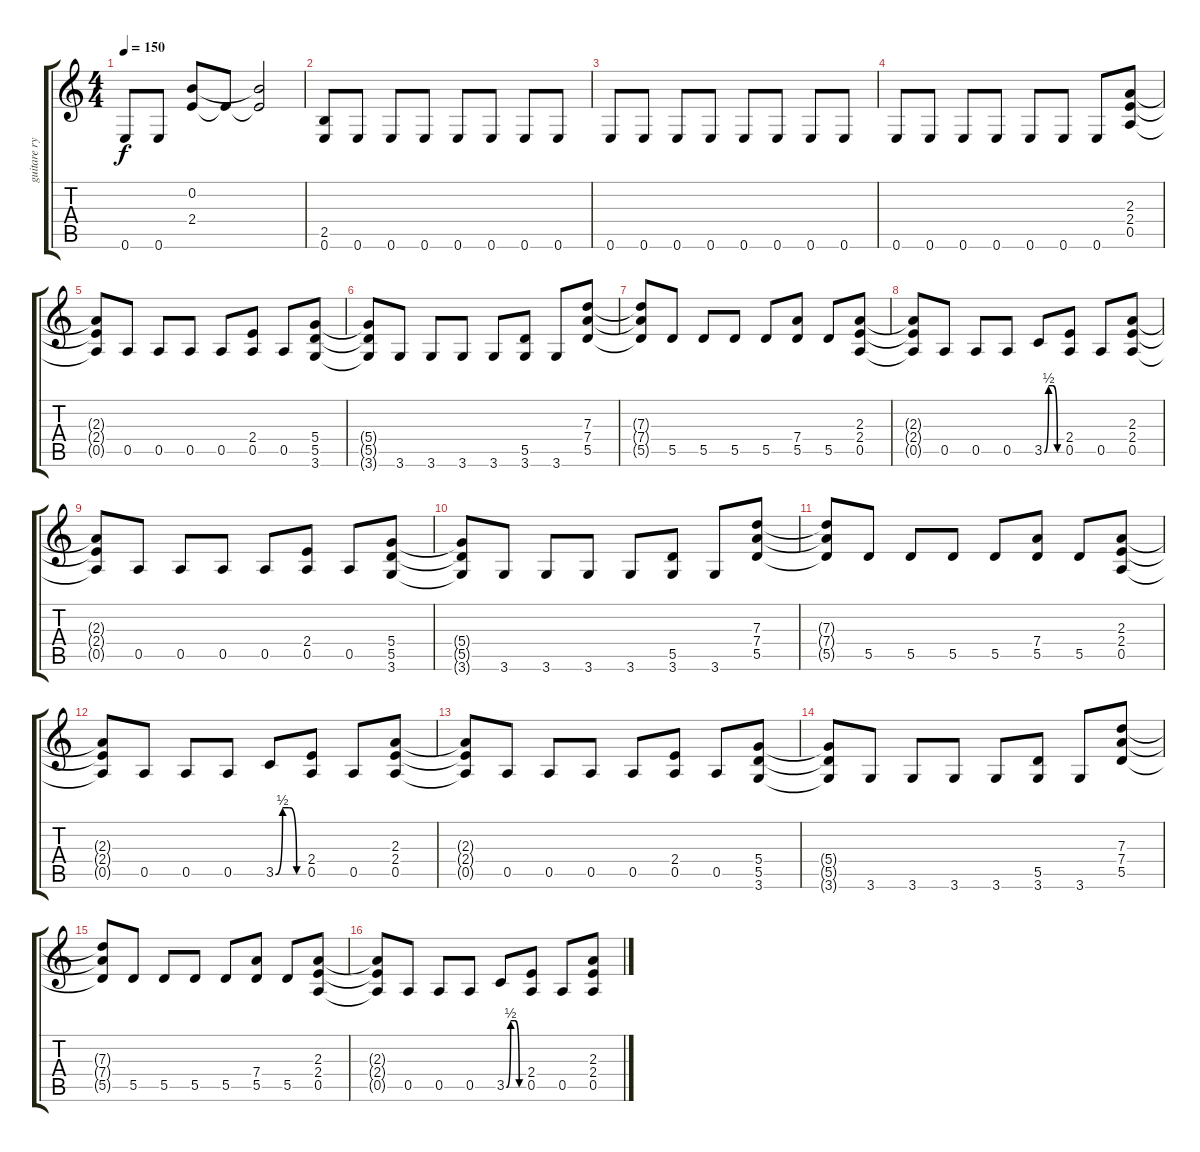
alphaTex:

\track ("guitare rythme 2" "guitare ry") {instrument overdrivenguitar}
\staff {score tabs}
\tuning (E4 B3 G3 D3 A2 E2) {hide}
\ts (4 4)
\tempo 150
\clef g2
\ks c
0.6{t}.8{dy f} 0.6.8 (0.2 2.4).8 2.4{t}.8 (0.2{t} 2.4{t}).2 |
(2.5 0.6).8 0.6.8 0.6.8 0.6.8 0.6.8 0.6.8 0.6.8 0.6.8 |
0.6.8 0.6.8 0.6.8 0.6.8 0.6.8 0.6.8 0.6.8 0.6.8 |
0.6.8 0.6.8 0.6.8 0.6.8 0.6.8 0.6.8 0.6.8 (2.3 2.4 0.5).8 |
(2.3{t} 2.4{t} 0.5{t}).8 0.5.8 0.5.8 0.5.8 0.5.8 (2.4 0.5).8 0.5.8 (5.4 5.5 3.6).8 |
(5.4{t} 5.5{t} 3.6{t}).8 3.6.8 3.6.8 3.6.8 3.6.8 (5.5 3.6).8 3.6.8 (7.3 7.4 5.5).8 |
(7.3{t} 7.4{t} 5.5{t}).8 5.5.8 5.5.8 5.5.8 5.5.8 (7.4 5.5).8 5.5.8 (2.3 2.4 0.5).8 |
(2.3{t} 2.4{t} 0.5{t}).8 0.5.8 0.5.8 0.5.8 3.5{be (custom 0 0 15 2 30 2 45 0 60 0)}.8 (2.4 0.5).8 0.5.8 (2.3 2.4 0.5).8 |
(2.3{t} 2.4{t} 0.5{t}).8 0.5.8 0.5.8 0.5.8 0.5.8 (2.4 0.5).8 0.5.8 (5.4 5.5 3.6).8 |
(5.4{t} 5.5{t} 3.6{t}).8 3.6.8 3.6.8 3.6.8 3.6.8 (5.5 3.6).8 3.6.8 (7.3 7.4 5.5).8 |
(7.3{t} 7.4{t} 5.5{t}).8 5.5.8 5.5.8 5.5.8 5.5.8 (7.4 5.5).8 5.5.8 (2.3 2.4 0.5).8 |
(2.3{t} 2.4{t} 0.5{t}).8 0.5.8 0.5.8 0.5.8 3.5{be (custom 0 0 15 2 30 2 45 0 60 0)}.8 (2.4 0.5).8 0.5.8 (2.3 2.4 0.5).8 |
(2.3{t} 2.4{t} 0.5{t}).8 0.5.8 0.5.8 0.5.8 0.5.8 (2.4 0.5).8 0.5.8 (5.4 5.5 3.6).8 |
(5.4{t} 5.5{t} 3.6{t}).8 3.6.8 3.6.8 3.6.8 3.6.8 (5.5 3.6).8 3.6.8 (7.3 7.4 5.5).8 |
(7.3{t} 7.4{t} 5.5{t}).8 5.5.8 5.5.8 5.5.8 5.5.8 (7.4 5.5).8 5.5.8 (2.3 2.4 0.5).8 |
(2.3{t} 2.4{t} 0.5{t}).8 0.5.8 0.5.8 0.5.8 3.5{be (custom 0 0 15 2 30 2 45 0 60 0)}.8 (2.4 0.5).8 0.5.8 (2.3 2.4 0.5).8
